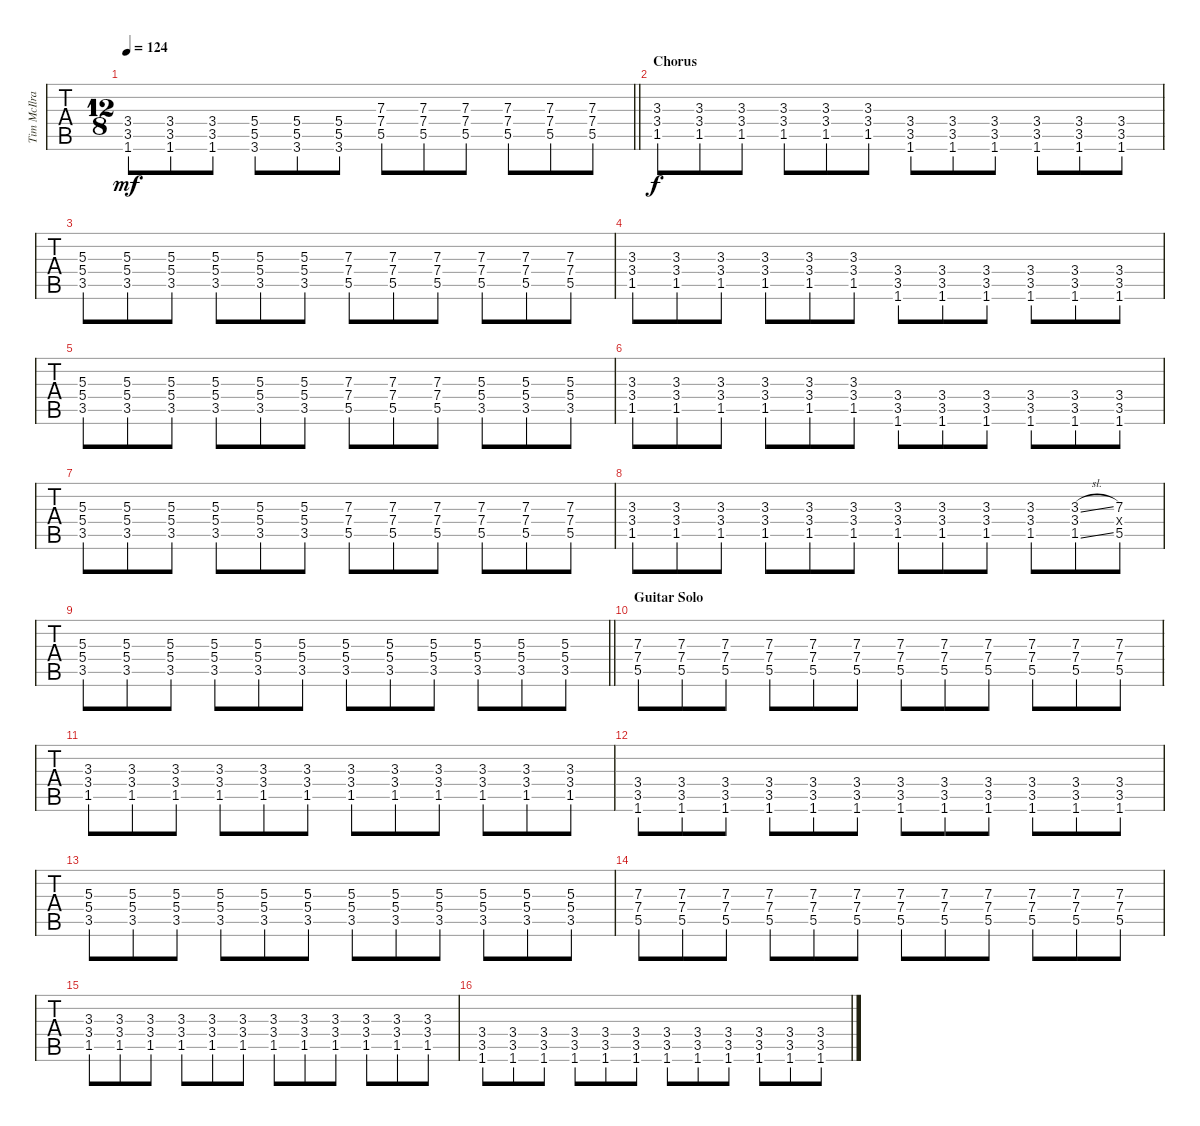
\track ("Tim McIlrath - Guitar One" "Tim McIlra") {instrument distortionguitar}
\staff {tabs}
\tuning (Eb4 Bb3 Gb3 Db3 Ab2 Eb2) {hide}
\ts (12 8)
\tempo 124
\clef g2
\barLineRight lightlight
\ks gb
(3.4 3.5 1.6).8{dy mf} (3.4 3.5 1.6).8 (3.4 3.5 1.6).8 (5.4 5.5 3.6).8 (5.4 5.5 3.6).8 (5.4 5.5 3.6).8 (7.3 7.4 5.5).8 (7.3 7.4 5.5).8 (7.3 7.4 5.5).8 (7.3 7.4 5.5).8 (7.3 7.4 5.5).8 (7.3 7.4 5.5).8 |
\section ("" "Chorus")
(3.3 3.4 1.5).8{dy f} (3.3 3.4 1.5).8 (3.3 3.4 1.5).8 (3.3 3.4 1.5).8 (3.3 3.4 1.5).8 (3.3 3.4 1.5).8 (3.4 3.5 1.6).8 (3.4 3.5 1.6).8 (3.4 3.5 1.6).8 (3.4 3.5 1.6).8 (3.4 3.5 1.6).8 (3.4 3.5 1.6).8 |
(5.3 5.4 3.5).8 (5.3 5.4 3.5).8 (5.3 5.4 3.5).8 (5.3 5.4 3.5).8 (5.3 5.4 3.5).8 (5.3 5.4 3.5).8 (7.3 7.4 5.5).8 (7.3 7.4 5.5).8 (7.3 7.4 5.5).8 (7.3 7.4 5.5).8 (7.3 7.4 5.5).8 (7.3 7.4 5.5).8 |
(3.3 3.4 1.5).8 (3.3 3.4 1.5).8 (3.3 3.4 1.5).8 (3.3 3.4 1.5).8 (3.3 3.4 1.5).8 (3.3 3.4 1.5).8 (3.4 3.5 1.6).8 (3.4 3.5 1.6).8 (3.4 3.5 1.6).8 (3.4 3.5 1.6).8 (3.4 3.5 1.6).8 (3.4 3.5 1.6).8 |
(5.3 5.4 3.5).8 (5.3 5.4 3.5).8 (5.3 5.4 3.5).8 (5.3 5.4 3.5).8 (5.3 5.4 3.5).8 (5.3 5.4 3.5).8 (7.3 7.4 5.5).8 (7.3 7.4 5.5).8 (7.3 7.4 5.5).8 (5.3 5.4 3.5).8 (5.3 5.4 3.5).8 (5.3 5.4 3.5).8 |
(3.3 3.4 1.5).8 (3.3 3.4 1.5).8 (3.3 3.4 1.5).8 (3.3 3.4 1.5).8 (3.3 3.4 1.5).8 (3.3 3.4 1.5).8 (3.4 3.5 1.6).8 (3.4 3.5 1.6).8 (3.4 3.5 1.6).8 (3.4 3.5 1.6).8 (3.4 3.5 1.6).8 (3.4 3.5 1.6).8 |
(5.3 5.4 3.5).8 (5.3 5.4 3.5).8 (5.3 5.4 3.5).8 (5.3 5.4 3.5).8 (5.3 5.4 3.5).8 (5.3 5.4 3.5).8 (7.3 7.4 5.5).8 (7.3 7.4 5.5).8 (7.3 7.4 5.5).8 (7.3 7.4 5.5).8 (7.3 7.4 5.5).8 (7.3 7.4 5.5).8 |
(3.3 3.4 1.5).8 (3.3 3.4 1.5).8 (3.3 3.4 1.5).8 (3.3 3.4 1.5).8 (3.3 3.4 1.5).8 (3.3 3.4 1.5).8 (3.3 3.4 1.5).8 (3.3 3.4 1.5).8 (3.3 3.4 1.5).8 (3.3 3.4 1.5).8 (3.3{sl} 3.4 1.5{sl}).8 (7.3 5.4{x} 5.5).8 |
\barLineRight lightlight
(5.3 5.4 3.5).8 (5.3 5.4 3.5).8 (5.3 5.4 3.5).8 (5.3 5.4 3.5).8 (5.3 5.4 3.5).8 (5.3 5.4 3.5).8 (5.3 5.4 3.5).8 (5.3 5.4 3.5).8 (5.3 5.4 3.5).8 (5.3 5.4 3.5).8 (5.3 5.4 3.5).8 (5.3 5.4 3.5).8 |
\section ("" "Guitar Solo")
(7.3 7.4 5.5).8 (7.3 7.4 5.5).8 (7.3 7.4 5.5).8 (7.3 7.4 5.5).8 (7.3 7.4 5.5).8 (7.3 7.4 5.5).8 (7.3 7.4 5.5).8 (7.3 7.4 5.5).8 (7.3 7.4 5.5).8 (7.3 7.4 5.5).8 (7.3 7.4 5.5).8 (7.3 7.4 5.5).8 |
(3.3 3.4 1.5).8 (3.3 3.4 1.5).8 (3.3 3.4 1.5).8 (3.3 3.4 1.5).8 (3.3 3.4 1.5).8 (3.3 3.4 1.5).8 (3.3 3.4 1.5).8 (3.3 3.4 1.5).8 (3.3 3.4 1.5).8 (3.3 3.4 1.5).8 (3.3 3.4 1.5).8 (3.3 3.4 1.5).8 |
(3.4 3.5 1.6).8 (3.4 3.5 1.6).8 (3.4 3.5 1.6).8 (3.4 3.5 1.6).8 (3.4 3.5 1.6).8 (3.4 3.5 1.6).8 (3.4 3.5 1.6).8 (3.4 3.5 1.6).8 (3.4 3.5 1.6).8 (3.4 3.5 1.6).8 (3.4 3.5 1.6).8 (3.4 3.5 1.6).8 |
(5.3 5.4 3.5).8 (5.3 5.4 3.5).8 (5.3 5.4 3.5).8 (5.3 5.4 3.5).8 (5.3 5.4 3.5).8 (5.3 5.4 3.5).8 (5.3 5.4 3.5).8 (5.3 5.4 3.5).8 (5.3 5.4 3.5).8 (5.3 5.4 3.5).8 (5.3 5.4 3.5).8 (5.3 5.4 3.5).8 |
(7.3 7.4 5.5).8 (7.3 7.4 5.5).8 (7.3 7.4 5.5).8 (7.3 7.4 5.5).8 (7.3 7.4 5.5).8 (7.3 7.4 5.5).8 (7.3 7.4 5.5).8 (7.3 7.4 5.5).8 (7.3 7.4 5.5).8 (7.3 7.4 5.5).8 (7.3 7.4 5.5).8 (7.3 7.4 5.5).8 |
(3.3 3.4 1.5).8 (3.3 3.4 1.5).8 (3.3 3.4 1.5).8 (3.3 3.4 1.5).8 (3.3 3.4 1.5).8 (3.3 3.4 1.5).8 (3.3 3.4 1.5).8 (3.3 3.4 1.5).8 (3.3 3.4 1.5).8 (3.3 3.4 1.5).8 (3.3 3.4 1.5).8 (3.3 3.4 1.5).8 |
(3.4 3.5 1.6).8 (3.4 3.5 1.6).8 (3.4 3.5 1.6).8 (3.4 3.5 1.6).8 (3.4 3.5 1.6).8 (3.4 3.5 1.6).8 (3.4 3.5 1.6).8 (3.4 3.5 1.6).8 (3.4 3.5 1.6).8 (3.4 3.5 1.6).8 (3.4 3.5 1.6).8 (3.4 3.5 1.6).8
